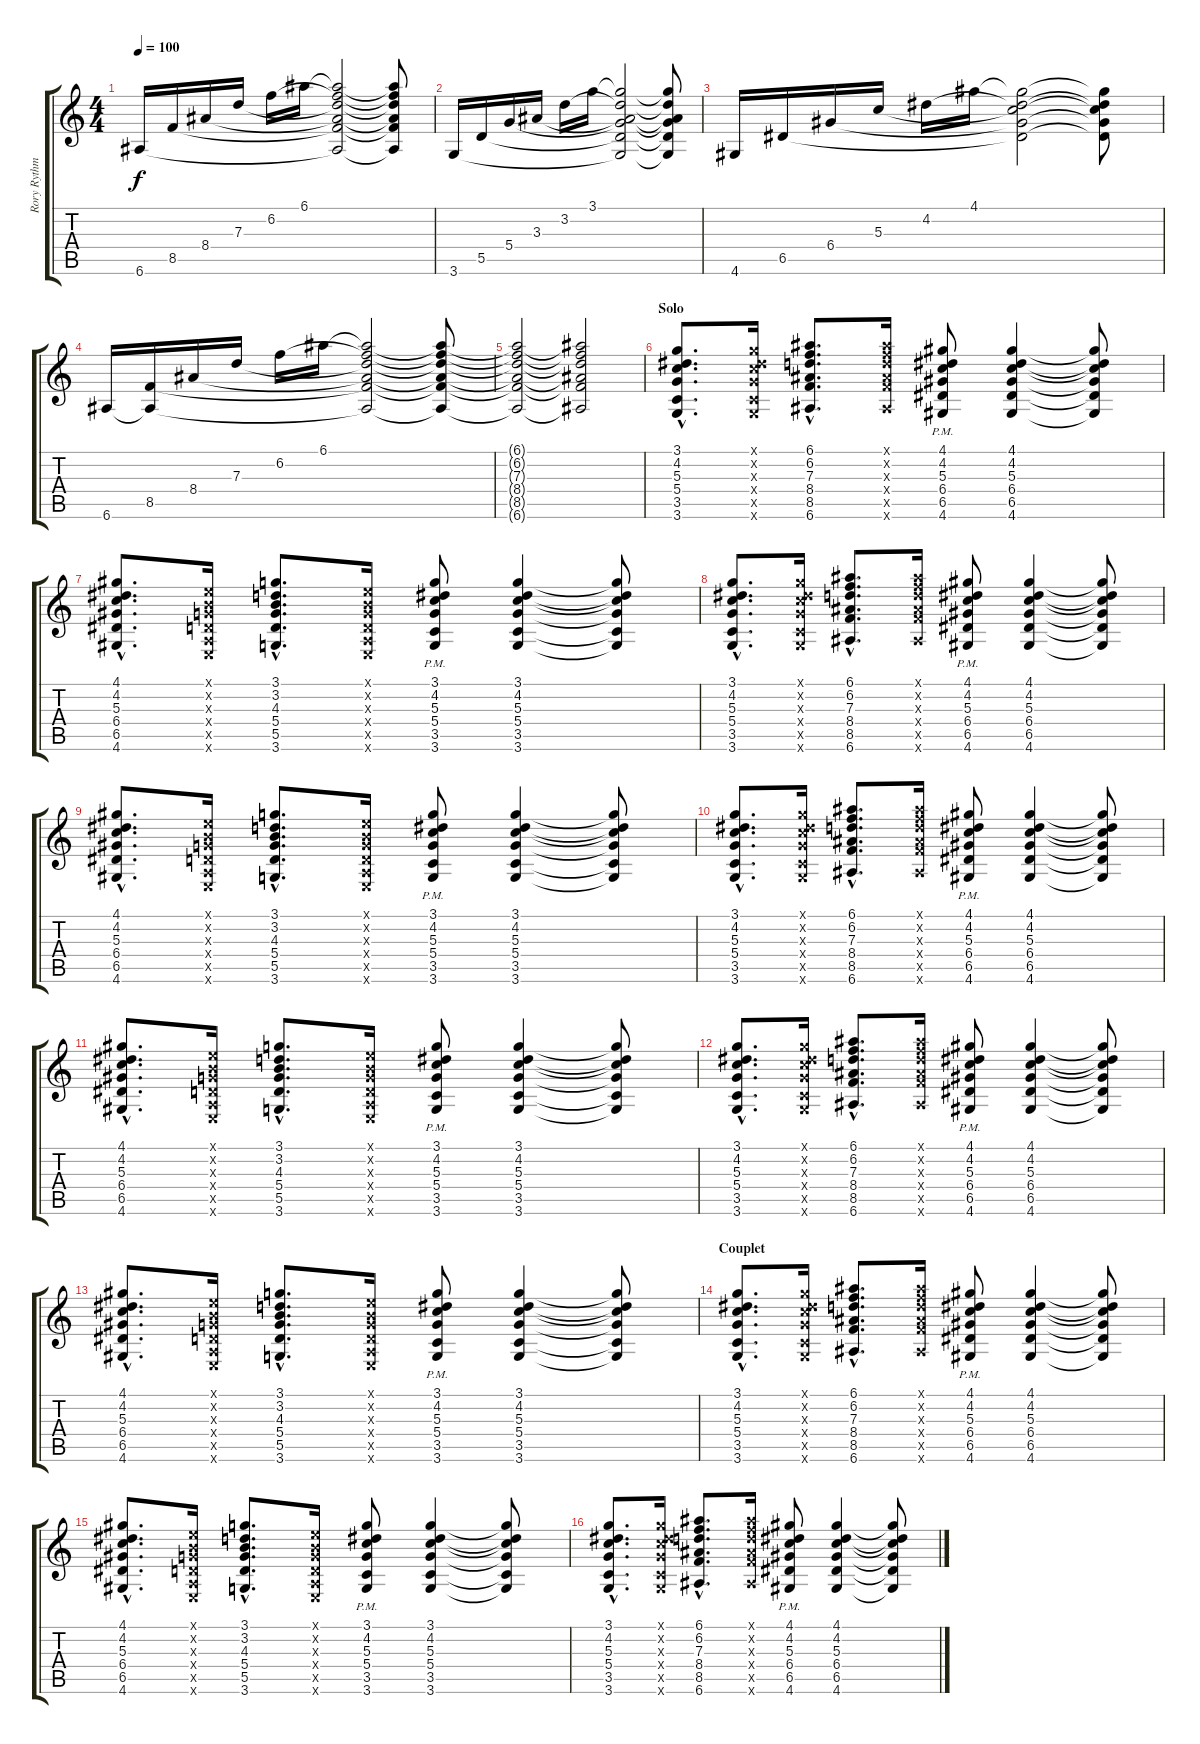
\track ("Rory Rythmic" "Rory Rythm") {instrument distortionguitar}
\staff {score tabs}
\tuning (E4 B3 G3 D3 A2 E2) {hide}
\ts (4 4)
\tempo 100
\clef g2
\ks c
6.6.16{dy f} 8.5.16 8.4.16 7.3.16 6.2.16 6.1.16 (6.1{t} 6.2{t} 7.3{t} 8.4{t} 8.5{t} 6.6{t}).2 (6.1{t} 6.2{t} 7.3{t} 8.4{t} 8.5{t} 6.6{t}).8 |
3.6.16 5.5.16 5.4.16 3.3.16 3.2.16 3.1.16 (3.1{t} 3.2{t} 3.3{t} 5.4{t} 5.5{t} 3.6{t}).2 (3.1{t} 3.2{t} 3.3{t} 5.4{t} 5.5{t} 3.6{t}).8 |
4.6.16 6.5.16 6.4.16 5.3.16 4.2.16 4.1.16 (4.1{t} 4.2{t} 5.3{t} 6.4{t} 6.5{t}).2 (4.1{t} 4.2{t} 5.3{t} 6.4{t} 6.5{t}).8 |
6.6.16 (8.5 6.6{t}).16 8.4.16 7.3.16 6.2.16 6.1.16 (6.1{t} 6.2{t} 7.3{t} 8.4{t} 8.5{t} 6.6{t}).2 (6.1{t} 6.2{t} 7.3{t} 8.4{t} 8.5{t} 6.6{t}).8 |
(6.1{t} 6.2{t} 7.3{t} 8.4{t} 8.5{t} 6.6{t}).2 (6.1{t} 6.2{t} 7.3{t} 8.4{t} 8.5{t} 6.6{t}).2 |
\section ("" "Solo")
(3.1{hac} 4.2{hac} 5.3{hac} 5.4{hac} 3.5{hac} 3.6{hac}).8{d} (3.1{x} 4.2{x} 5.3{x} 5.4{x} 3.5{x} 3.6{x}).16 (6.1{hac} 6.2{hac} 7.3{hac} 8.4{hac} 8.5{hac} 6.6{hac}).8{d} (6.1{x} 6.2{x} 7.3{x} 8.4{x} 8.5{x} 6.6{x}).16 (4.1{pm} 4.2{pm} 5.3{pm} 6.4{pm} 6.5{pm} 4.6{pm}).8 (4.1 4.2 5.3 6.4 6.5 4.6).4 (4.1{t} 4.2{t} 5.3{t} 6.4{t} 6.5{t} 4.6{t}).8 |
(4.1{hac} 4.2{hac} 5.3{hac} 6.4{hac} 6.5{hac} 4.6{hac}).8{d} (0.1{x} 0.2{x} 0.3{x} 0.4{x} 0.5{x} 0.6{x}).16 (3.1{hac} 3.2{hac} 4.3{hac} 5.4{hac} 5.5{hac} 3.6{hac}).8{d} (0.1{x} 0.2{x} 0.3{x} 0.4{x} 0.5{x} 0.6{x}).16 (3.1{pm} 4.2{pm} 5.3{pm} 5.4{pm} 3.5{pm} 3.6{pm}).8 (3.1 4.2 5.3 5.4 3.5 3.6).4 (3.1{t} 4.2{t} 5.3{t} 5.4{t} 3.5{t} 3.6{t}).8 |
(3.1{hac} 4.2{hac} 5.3{hac} 5.4{hac} 3.5{hac} 3.6{hac}).8{d} (3.1{x} 4.2{x} 5.3{x} 5.4{x} 3.5{x} 3.6{x}).16 (6.1{hac} 6.2{hac} 7.3{hac} 8.4{hac} 8.5{hac} 6.6{hac}).8{d} (6.1{x} 6.2{x} 7.3{x} 8.4{x} 8.5{x} 6.6{x}).16 (4.1{pm} 4.2{pm} 5.3{pm} 6.4{pm} 6.5{pm} 4.6{pm}).8 (4.1 4.2 5.3 6.4 6.5 4.6).4 (4.1{t} 4.2{t} 5.3{t} 6.4{t} 6.5{t} 4.6{t}).8 |
(4.1{hac} 4.2{hac} 5.3{hac} 6.4{hac} 6.5{hac} 4.6{hac}).8{d} (0.1{x} 0.2{x} 0.3{x} 0.4{x} 0.5{x} 0.6{x}).16 (3.1{hac} 3.2{hac} 4.3{hac} 5.4{hac} 5.5{hac} 3.6{hac}).8{d} (0.1{x} 0.2{x} 0.3{x} 0.4{x} 0.5{x} 0.6{x}).16 (3.1{pm} 4.2{pm} 5.3{pm} 5.4{pm} 3.5{pm} 3.6{pm}).8 (3.1 4.2 5.3 5.4 3.5 3.6).4 (3.1{t} 4.2{t} 5.3{t} 5.4{t} 3.5{t} 3.6{t}).8 |
(3.1{hac} 4.2{hac} 5.3{hac} 5.4{hac} 3.5{hac} 3.6{hac}).8{d} (3.1{x} 4.2{x} 5.3{x} 5.4{x} 3.5{x} 3.6{x}).16 (6.1{hac} 6.2{hac} 7.3{hac} 8.4{hac} 8.5{hac} 6.6{hac}).8{d} (6.1{x} 6.2{x} 7.3{x} 8.4{x} 8.5{x} 6.6{x}).16 (4.1{pm} 4.2{pm} 5.3{pm} 6.4{pm} 6.5{pm} 4.6{pm}).8 (4.1 4.2 5.3 6.4 6.5 4.6).4 (4.1{t} 4.2{t} 5.3{t} 6.4{t} 6.5{t} 4.6{t}).8 |
(4.1{hac} 4.2{hac} 5.3{hac} 6.4{hac} 6.5{hac} 4.6{hac}).8{d} (0.1{x} 0.2{x} 0.3{x} 0.4{x} 0.5{x} 0.6{x}).16 (3.1{hac} 3.2{hac} 4.3{hac} 5.4{hac} 5.5{hac} 3.6{hac}).8{d} (0.1{x} 0.2{x} 0.3{x} 0.4{x} 0.5{x} 0.6{x}).16 (3.1{pm} 4.2{pm} 5.3{pm} 5.4{pm} 3.5{pm} 3.6{pm}).8 (3.1 4.2 5.3 5.4 3.5 3.6).4 (3.1{t} 4.2{t} 5.3{t} 5.4{t} 3.5{t} 3.6{t}).8 |
(3.1{hac} 4.2{hac} 5.3{hac} 5.4{hac} 3.5{hac} 3.6{hac}).8{d} (3.1{x} 4.2{x} 5.3{x} 5.4{x} 3.5{x} 3.6{x}).16 (6.1{hac} 6.2{hac} 7.3{hac} 8.4{hac} 8.5{hac} 6.6{hac}).8{d} (6.1{x} 6.2{x} 7.3{x} 8.4{x} 8.5{x} 6.6{x}).16 (4.1{pm} 4.2{pm} 5.3{pm} 6.4{pm} 6.5{pm} 4.6{pm}).8 (4.1 4.2 5.3 6.4 6.5 4.6).4 (4.1{t} 4.2{t} 5.3{t} 6.4{t} 6.5{t} 4.6{t}).8 |
(4.1{hac} 4.2{hac} 5.3{hac} 6.4{hac} 6.5{hac} 4.6{hac}).8{d} (0.1{x} 0.2{x} 0.3{x} 0.4{x} 0.5{x} 0.6{x}).16 (3.1{hac} 3.2{hac} 4.3{hac} 5.4{hac} 5.5{hac} 3.6{hac}).8{d} (0.1{x} 0.2{x} 0.3{x} 0.4{x} 0.5{x} 0.6{x}).16 (3.1{pm} 4.2{pm} 5.3{pm} 5.4{pm} 3.5{pm} 3.6{pm}).8 (3.1 4.2 5.3 5.4 3.5 3.6).4 (3.1{t} 4.2{t} 5.3{t} 5.4{t} 3.5{t} 3.6{t}).8 |
\section ("" "Couplet")
(3.1{hac} 4.2{hac} 5.3{hac} 5.4{hac} 3.5{hac} 3.6{hac}).8{d} (3.1{x} 4.2{x} 5.3{x} 5.4{x} 3.5{x} 3.6{x}).16 (6.1{hac} 6.2{hac} 7.3{hac} 8.4{hac} 8.5{hac} 6.6{hac}).8{d} (6.1{x} 6.2{x} 7.3{x} 8.4{x} 8.5{x} 6.6{x}).16 (4.1{pm} 4.2{pm} 5.3{pm} 6.4{pm} 6.5{pm} 4.6{pm}).8 (4.1 4.2 5.3 6.4 6.5 4.6).4 (4.1{t} 4.2{t} 5.3{t} 6.4{t} 6.5{t} 4.6{t}).8 |
(4.1{hac} 4.2{hac} 5.3{hac} 6.4{hac} 6.5{hac} 4.6{hac}).8{d} (0.1{x} 0.2{x} 0.3{x} 0.4{x} 0.5{x} 0.6{x}).16 (3.1{hac} 3.2{hac} 4.3{hac} 5.4{hac} 5.5{hac} 3.6{hac}).8{d} (0.1{x} 0.2{x} 0.3{x} 0.4{x} 0.5{x} 0.6{x}).16 (3.1{pm} 4.2{pm} 5.3{pm} 5.4{pm} 3.5{pm} 3.6{pm}).8 (3.1 4.2 5.3 5.4 3.5 3.6).4 (3.1{t} 4.2{t} 5.3{t} 5.4{t} 3.5{t} 3.6{t}).8 |
(3.1{hac} 4.2{hac} 5.3{hac} 5.4{hac} 3.5{hac} 3.6{hac}).8{d} (3.1{x} 4.2{x} 5.3{x} 5.4{x} 3.5{x} 3.6{x}).16 (6.1{hac} 6.2{hac} 7.3{hac} 8.4{hac} 8.5{hac} 6.6{hac}).8{d} (6.1{x} 6.2{x} 7.3{x} 8.4{x} 8.5{x} 6.6{x}).16 (4.1{pm} 4.2{pm} 5.3{pm} 6.4{pm} 6.5{pm} 4.6{pm}).8 (4.1 4.2 5.3 6.4 6.5 4.6).4 (4.1{t} 4.2{t} 5.3{t} 6.4{t} 6.5{t} 4.6{t}).8
